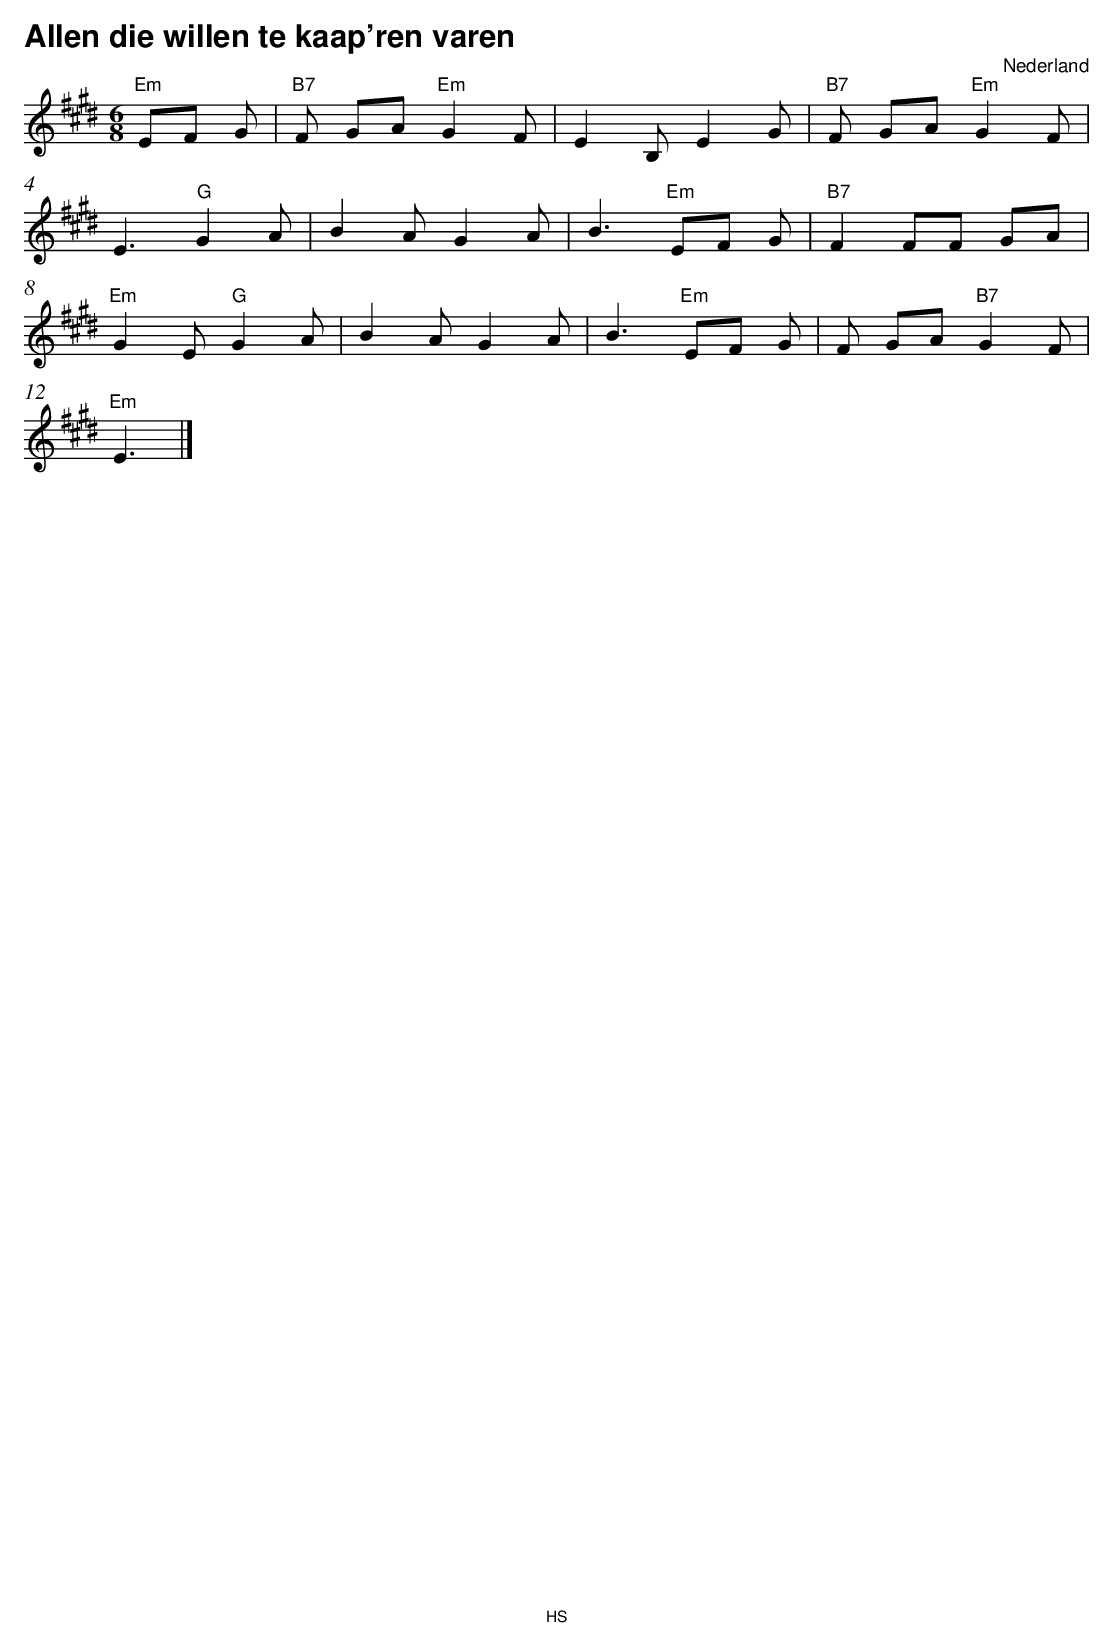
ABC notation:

X:1
T:Allen die willen te kaap'ren varen
O:Nederland
M:6/8
L:1/8
Q:1/4=
K:E
V:1
"Em" EF G|"B7" F GA "Em" G2 F|E2 B,E2 G|"B7" F GA "Em" G2 F|
E3 "G" G2 A|B2 AG2 A|B3 "Em" EF G|"B7" F2 FF GA |
"Em" G2 E"G" G2 A|B2 AG2 A|B3 "Em" EF G|F GA "B7" G2 F|
"Em" E3 |]
